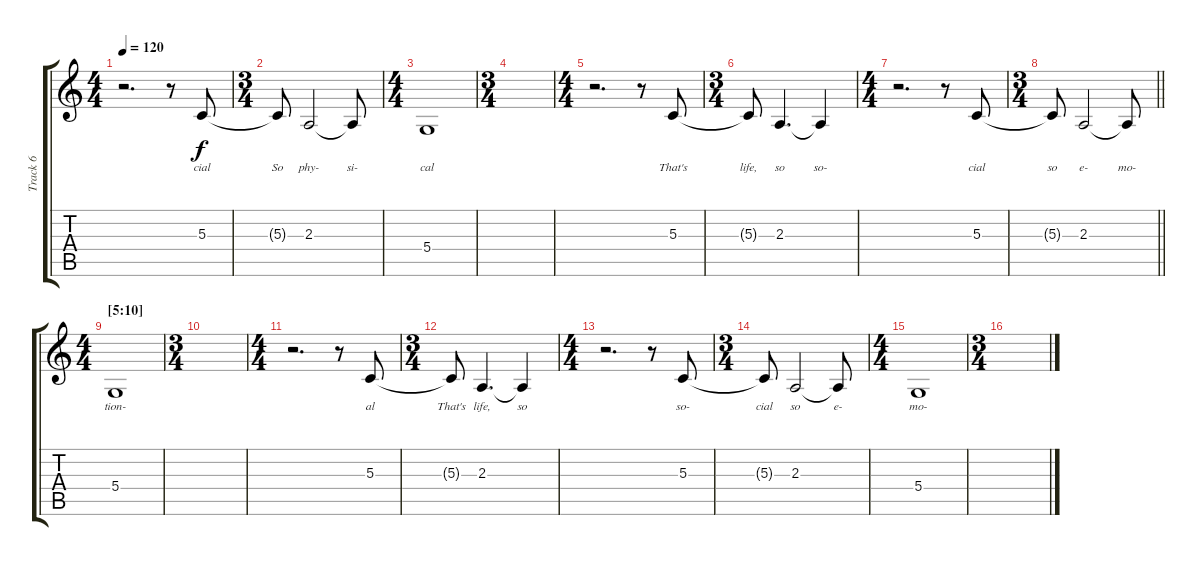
\track ("Track 6" "Track 6") {instrument clarinet}
\staff {score tabs}
\tuning (E4 B3 G3 D3 A2 E2) {hide}
\ts (4 4)
\tempo 120
\clef g2
\ks c
r.2{d dy f} r.8 5.3.8{lyrics (0 "cial") lyrics (1 "") lyrics (2 "") lyrics (3 "") lyrics (4 "")} |
\ts (3 4)
5.3{t}.8{lyrics (0 "So") lyrics (1 "") lyrics (2 "") lyrics (3 "") lyrics (4 "")} 2.3.2{lyrics (0 "phy-") lyrics (1 "") lyrics (2 "") lyrics (3 "") lyrics (4 "")} 2.3{t}.8{lyrics (0 "si-") lyrics (1 "") lyrics (2 "") lyrics (3 "") lyrics (4 "")} |
\ts (4 4)
5.4.1{lyrics (0 "cal") lyrics (1 "") lyrics (2 "") lyrics (3 "") lyrics (4 "")} |
\ts (3 4)
|
\ts (4 4)
r.2{d} r.8 5.3.8{lyrics (0 "That's") lyrics (1 "") lyrics (2 "") lyrics (3 "") lyrics (4 "")} |
\ts (3 4)
5.3{t}.8{lyrics (0 "life,") lyrics (1 "") lyrics (2 "") lyrics (3 "") lyrics (4 "")} 2.3.4{d lyrics (0 "so") lyrics (1 "") lyrics (2 "") lyrics (3 "") lyrics (4 "")} 2.3{t}.4{lyrics (0 "so-") lyrics (1 "") lyrics (2 "") lyrics (3 "") lyrics (4 "")} |
\ts (4 4)
r.2{d} r.8 5.3.8{lyrics (0 "cial") lyrics (1 "") lyrics (2 "") lyrics (3 "") lyrics (4 "")} |
\ts (3 4)
\barLineRight lightlight
5.3{t}.8{lyrics (0 "so") lyrics (1 "") lyrics (2 "") lyrics (3 "") lyrics (4 "")} 2.3.2{lyrics (0 "e-") lyrics (1 "") lyrics (2 "") lyrics (3 "") lyrics (4 "")} 2.3{t}.8{lyrics (0 "mo-") lyrics (1 "") lyrics (2 "") lyrics (3 "") lyrics (4 "")} |
\ts (4 4)
\section ("" "[5:10]")
5.4.1{lyrics (0 "tion-") lyrics (1 "") lyrics (2 "") lyrics (3 "") lyrics (4 "")} |
\ts (3 4)
|
\ts (4 4)
r.2{d} r.8 5.3.8{lyrics (0 "al") lyrics (1 "") lyrics (2 "") lyrics (3 "") lyrics (4 "")} |
\ts (3 4)
5.3{t}.8{lyrics (0 "That's") lyrics (1 "") lyrics (2 "") lyrics (3 "") lyrics (4 "")} 2.3.4{d lyrics (0 "life,") lyrics (1 "") lyrics (2 "") lyrics (3 "") lyrics (4 "")} 2.3{t}.4{lyrics (0 "so") lyrics (1 "") lyrics (2 "") lyrics (3 "") lyrics (4 "")} |
\ts (4 4)
r.2{d} r.8 5.3.8{lyrics (0 "so-") lyrics (1 "") lyrics (2 "") lyrics (3 "") lyrics (4 "")} |
\ts (3 4)
5.3{t}.8{lyrics (0 "cial") lyrics (1 "") lyrics (2 "") lyrics (3 "") lyrics (4 "")} 2.3.2{lyrics (0 "so") lyrics (1 "") lyrics (2 "") lyrics (3 "") lyrics (4 "")} 2.3{t}.8{lyrics (0 "e-") lyrics (1 "") lyrics (2 "") lyrics (3 "") lyrics (4 "")} |
\ts (4 4)
5.4.1{lyrics (0 "mo-") lyrics (1 "") lyrics (2 "") lyrics (3 "") lyrics (4 "")} |
\ts (3 4)
